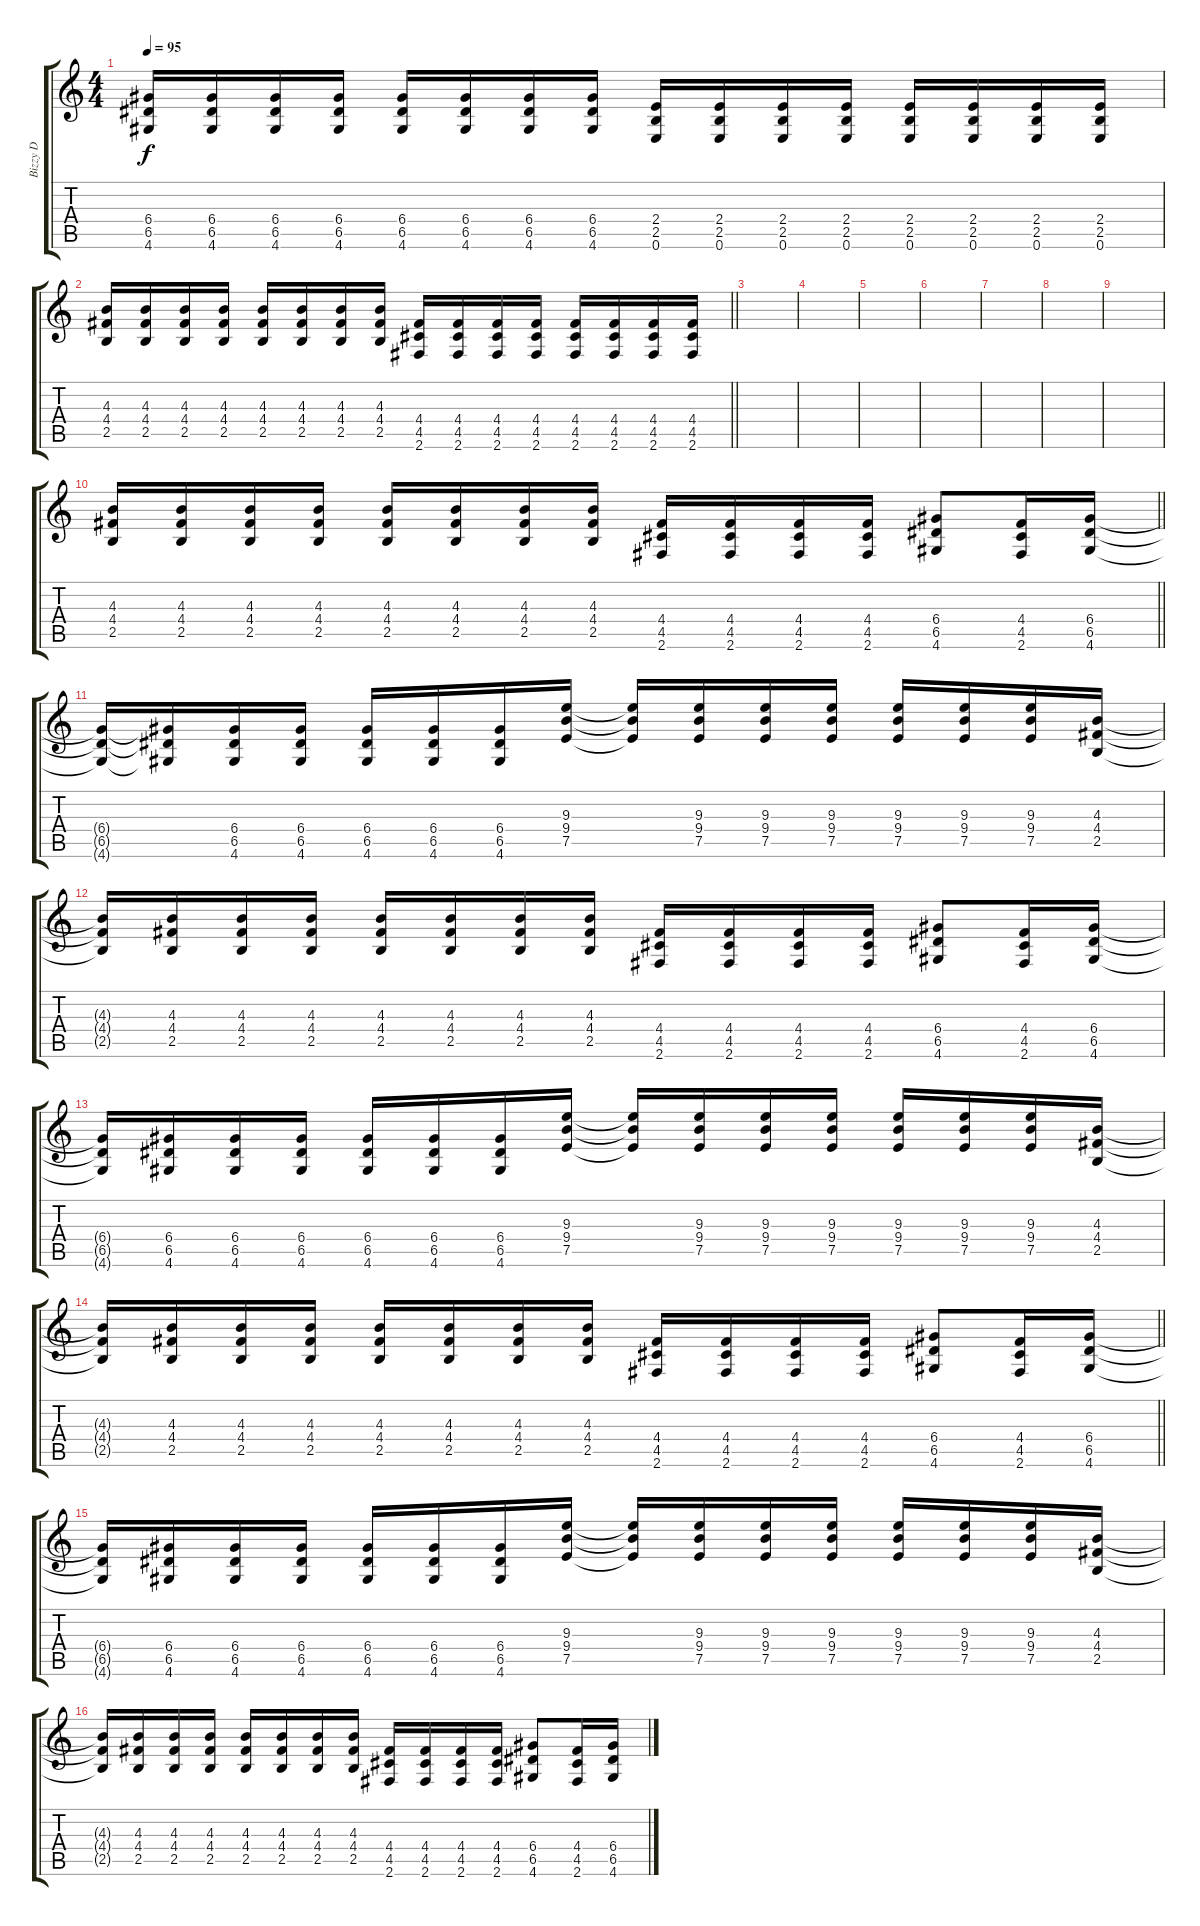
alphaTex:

\track ("Bizzy D" "Bizzy D") {instrument distortionguitar}
\staff {score tabs}
\tuning (E4 B3 G3 D3 A2 E2) {hide}
\ts (4 4)
\tempo 95
\clef g2
\ks c
(6.4 6.5 4.6).16{dy f} (6.4 6.5 4.6).16 (6.4 6.5 4.6).16 (6.4 6.5 4.6).16 (6.4 6.5 4.6).16 (6.4 6.5 4.6).16 (6.4 6.5 4.6).16 (6.4 6.5 4.6).16 (2.4 2.5 0.6).16 (2.4 2.5 0.6).16 (2.4 2.5 0.6).16 (2.4 2.5 0.6).16 (2.4 2.5 0.6).16 (2.4 2.5 0.6).16 (2.4 2.5 0.6).16 (2.4 2.5 0.6).16 |
\barLineRight lightlight
(4.3 4.4 2.5).16 (4.3 4.4 2.5).16 (4.3 4.4 2.5).16 (4.3 4.4 2.5).16 (4.3 4.4 2.5).16 (4.3 4.4 2.5).16 (4.3 4.4 2.5).16 (4.3 4.4 2.5).16 (4.4 4.5 2.6).16 (4.4 4.5 2.6).16 (4.4 4.5 2.6).16 (4.4 4.5 2.6).16 (4.4 4.5 2.6).16 (4.4 4.5 2.6).16 (4.4 4.5 2.6).16 (4.4 4.5 2.6).16 |
|
|
|
|
|
|
|
\barLineRight lightlight
(4.3 4.4 2.5).16 (4.3 4.4 2.5).16 (4.3 4.4 2.5).16 (4.3 4.4 2.5).16 (4.3 4.4 2.5).16 (4.3 4.4 2.5).16 (4.3 4.4 2.5).16 (4.3 4.4 2.5).16 (4.4 4.5 2.6).16 (4.4 4.5 2.6).16 (4.4 4.5 2.6).16 (4.4 4.5 2.6).16 (6.4 6.5 4.6).8 (4.4 4.5 2.6).16 (6.4 6.5 4.6).16 |
(6.4{t} 6.5{t} 4.6{t}).16 (6.4{t} 6.5{t} 4.6{t}).16 (6.4 6.5 4.6).16 (6.4 6.5 4.6).16 (6.4 6.5 4.6).16 (6.4 6.5 4.6).16 (6.4 6.5 4.6).16 (9.3 9.4 7.5).16 (9.3{t} 9.4{t} 7.5{t}).16 (9.3 9.4 7.5).16 (9.3 9.4 7.5).16 (9.3 9.4 7.5).16 (9.3 9.4 7.5).16 (9.3 9.4 7.5).16 (9.3 9.4 7.5).16 (4.3 4.4 2.5).16 |
(4.3{t} 4.4{t} 2.5{t}).16 (4.3 4.4 2.5).16 (4.3 4.4 2.5).16 (4.3 4.4 2.5).16 (4.3 4.4 2.5).16 (4.3 4.4 2.5).16 (4.3 4.4 2.5).16 (4.3 4.4 2.5).16 (4.4 4.5 2.6).16 (4.4 4.5 2.6).16 (4.4 4.5 2.6).16 (4.4 4.5 2.6).16 (6.4 6.5 4.6).8 (4.4 4.5 2.6).16 (6.4 6.5 4.6).16 |
(6.4{t} 6.5{t} 4.6{t}).16 (6.4 6.5 4.6).16 (6.4 6.5 4.6).16 (6.4 6.5 4.6).16 (6.4 6.5 4.6).16 (6.4 6.5 4.6).16 (6.4 6.5 4.6).16 (9.3 9.4 7.5).16 (9.3{t} 9.4{t} 7.5{t}).16 (9.3 9.4 7.5).16 (9.3 9.4 7.5).16 (9.3 9.4 7.5).16 (9.3 9.4 7.5).16 (9.3 9.4 7.5).16 (9.3 9.4 7.5).16 (4.3 4.4 2.5).16 |
\barLineRight lightlight
(4.3{t} 4.4{t} 2.5{t}).16 (4.3 4.4 2.5).16 (4.3 4.4 2.5).16 (4.3 4.4 2.5).16 (4.3 4.4 2.5).16 (4.3 4.4 2.5).16 (4.3 4.4 2.5).16 (4.3 4.4 2.5).16 (4.4 4.5 2.6).16 (4.4 4.5 2.6).16 (4.4 4.5 2.6).16 (4.4 4.5 2.6).16 (6.4 6.5 4.6).8 (4.4 4.5 2.6).16 (6.4 6.5 4.6).16 |
(6.4{t} 6.5{t} 4.6{t}).16 (6.4 6.5 4.6).16 (6.4 6.5 4.6).16 (6.4 6.5 4.6).16 (6.4 6.5 4.6).16 (6.4 6.5 4.6).16 (6.4 6.5 4.6).16 (9.3 9.4 7.5).16 (9.3{t} 9.4{t} 7.5{t}).16 (9.3 9.4 7.5).16 (9.3 9.4 7.5).16 (9.3 9.4 7.5).16 (9.3 9.4 7.5).16 (9.3 9.4 7.5).16 (9.3 9.4 7.5).16 (4.3 4.4 2.5).16 |
(4.3{t} 4.4{t} 2.5{t}).16 (4.3 4.4 2.5).16 (4.3 4.4 2.5).16 (4.3 4.4 2.5).16 (4.3 4.4 2.5).16 (4.3 4.4 2.5).16 (4.3 4.4 2.5).16 (4.3 4.4 2.5).16 (4.4 4.5 2.6).16 (4.4 4.5 2.6).16 (4.4 4.5 2.6).16 (4.4 4.5 2.6).16 (6.4 6.5 4.6).8 (4.4 4.5 2.6).16 (6.4 6.5 4.6).16
